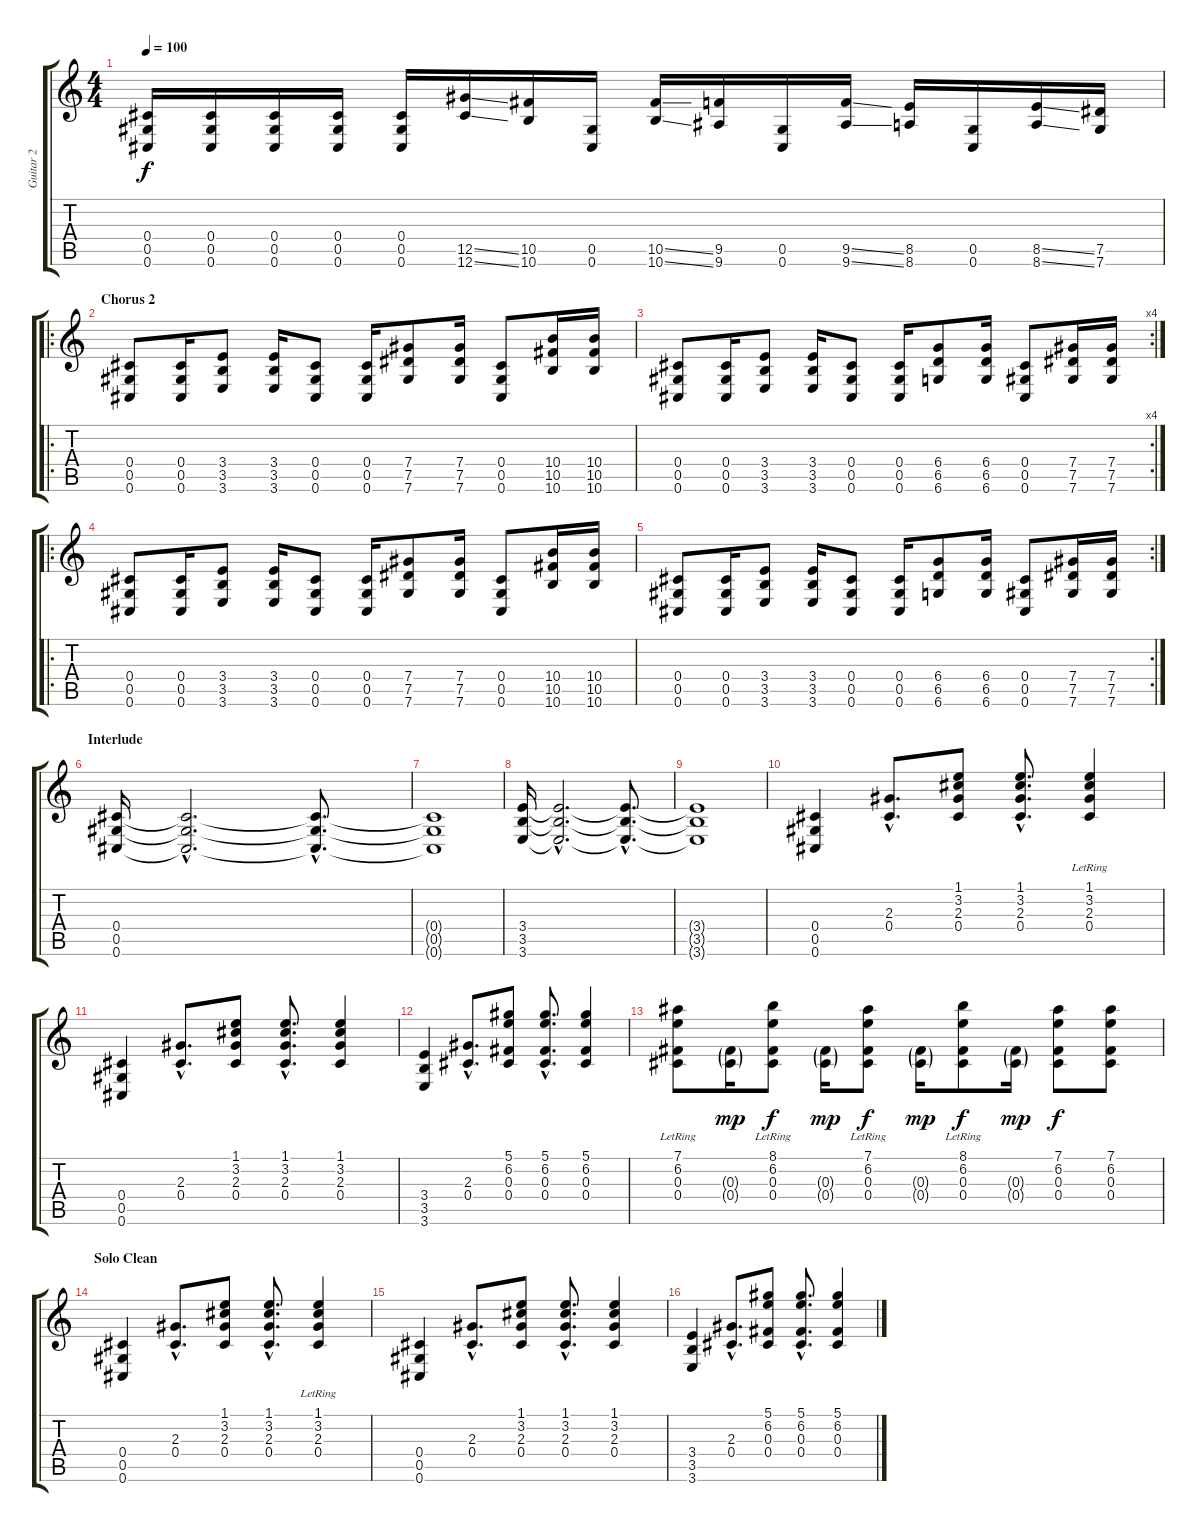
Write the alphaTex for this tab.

\track ("Guitar 2" "Guitar 2") {instrument distortionguitar}
\staff {score tabs}
\tuning (Eb4 Bb3 Gb3 Db3 Ab2 Db2) {hide}
\ts (4 4)
\tempo 100
\clef g2
\ks c
(0.4 0.5 0.6).16{dy f} (0.4 0.5 0.6).16 (0.4 0.5 0.6).16 (0.4 0.5 0.6).16 (0.4 0.5 0.6).16 (12.5{ss} 12.6{ss}).16 (10.5 10.6).16 (0.5 0.6).16 (10.5{ss} 10.6{ss}).16 (9.5 9.6).16 (0.5 0.6).16 (9.5{ss} 9.6{ss}).16 (8.5 8.6).16 (0.5 0.6).16 (8.5{ss} 8.6{ss}).16 (7.5 7.6).16 |
\ro
\section ("" "Chorus 2")
(0.4 0.5 0.6).8 (0.4 0.5 0.6).16 (3.4 3.5 3.6).8 (3.4 3.5 3.6).16 (0.4 0.5 0.6).8 (0.4 0.5 0.6).16 (7.4 7.5 7.6).8 (7.4 7.5 7.6).16 (0.4 0.5 0.6).8 (10.4 10.5 10.6).16 (10.4 10.5 10.6).16 |
\rc 4
(0.4 0.5 0.6).8 (0.4 0.5 0.6).16 (3.4 3.5 3.6).8 (3.4 3.5 3.6).16 (0.4 0.5 0.6).8 (0.4 0.5 0.6).16 (6.4 6.5 6.6).8 (6.4 6.5 6.6).16 (0.4 0.5 0.6).8 (7.4 7.5 7.6).16 (7.4 7.5 7.6).16 |
\ro
(0.4 0.5 0.6).8 (0.4 0.5 0.6).16 (3.4 3.5 3.6).8 (3.4 3.5 3.6).16 (0.4 0.5 0.6).8 (0.4 0.5 0.6).16 (7.4 7.5 7.6).8 (7.4 7.5 7.6).16 (0.4 0.5 0.6).8 (10.4 10.5 10.6).16 (10.4 10.5 10.6).16 |
\rc 2
(0.4 0.5 0.6).8 (0.4 0.5 0.6).16 (3.4 3.5 3.6).8 (3.4 3.5 3.6).16 (0.4 0.5 0.6).8 (0.4 0.5 0.6).16 (6.4 6.5 6.6).8 (6.4 6.5 6.6).16 (0.4 0.5 0.6).8 (7.4 7.5 7.6).16 (7.4 7.5 7.6).16 |
\section ("" "Interlude")
(0.4 0.5 0.6).16{volume 10 instrument distortionguitar} (0.4{hac t} 0.5{hac t} 0.6{hac t}).2{d volume 6} (0.4{hac t} 0.5{hac t} 0.6{hac t}).8{d} |
(0.4{t} 0.5{t} 0.6{t}).1 |
(3.4 3.5 3.6).16{volume 10 instrument distortionguitar} (3.4{hac t} 3.5{hac t} 3.6{hac t}).2{d volume 6} (3.4{hac t} 3.5{hac t} 3.6{hac t}).8{d} |
(3.4{t} 3.5{t} 3.6{t}).1 |
(0.4 0.5 0.6).4{volume 6 instrument electricguitarclean} (2.3{hac} 0.4{hac}).8{d} (1.1 3.2 2.3 0.4).8 (1.1{hac} 3.2{hac} 2.3{hac} 0.4{hac}).8{d} (1.1{lr} 3.2{lr} 2.3{lr} 0.4).4 |
(0.4 0.5 0.6).4 (2.3{hac} 0.4{hac}).8{d} (1.1 3.2 2.3 0.4).8 (1.1{hac} 3.2{hac} 2.3{hac} 0.4{hac}).8{d} (1.1 3.2 2.3 0.4).4 |
(3.4 3.5 3.6).4 (2.3{hac} 0.4{hac}).8{d} (5.1 6.2 0.3 0.4).8 (5.1{hac} 6.2{hac} 0.3{hac} 0.4{hac}).8{d} (5.1 6.2 0.3 0.4).4 |
(7.1{lr} 6.2{lr} 0.3 0.4).8 (0.3{g} 0.4{g}).16{dy mp} (8.1{lr} 6.2{lr} 0.3 0.4).8{dy f} (0.3{g} 0.4{g}).16{dy mp} (7.1{lr} 6.2{lr} 0.3 0.4).8{dy f} (0.3{g} 0.4{g}).16{dy mp} (8.1{lr} 6.2{lr} 0.3 0.4).8{dy f} (0.3{g} 0.4{g}).16{dy mp} (7.1 6.2 0.3 0.4).8{dy f} (7.1 6.2 0.3 0.4).8 |
\section ("" "Solo Clean")
(0.4 0.5 0.6).4{volume 6 instrument electricguitarclean} (2.3{hac} 0.4{hac}).8{d} (1.1 3.2 2.3 0.4).8 (1.1{hac} 3.2{hac} 2.3{hac} 0.4{hac}).8{d} (1.1{lr} 3.2{lr} 2.3{lr} 0.4).4 |
(0.4 0.5 0.6).4 (2.3{hac} 0.4{hac}).8{d} (1.1 3.2 2.3 0.4).8 (1.1{hac} 3.2{hac} 2.3{hac} 0.4{hac}).8{d} (1.1 3.2 2.3 0.4).4 |
(3.4 3.5 3.6).4 (2.3{hac} 0.4{hac}).8{d} (5.1 6.2 0.3 0.4).8 (5.1{hac} 6.2{hac} 0.3{hac} 0.4{hac}).8{d} (5.1 6.2 0.3 0.4).4
